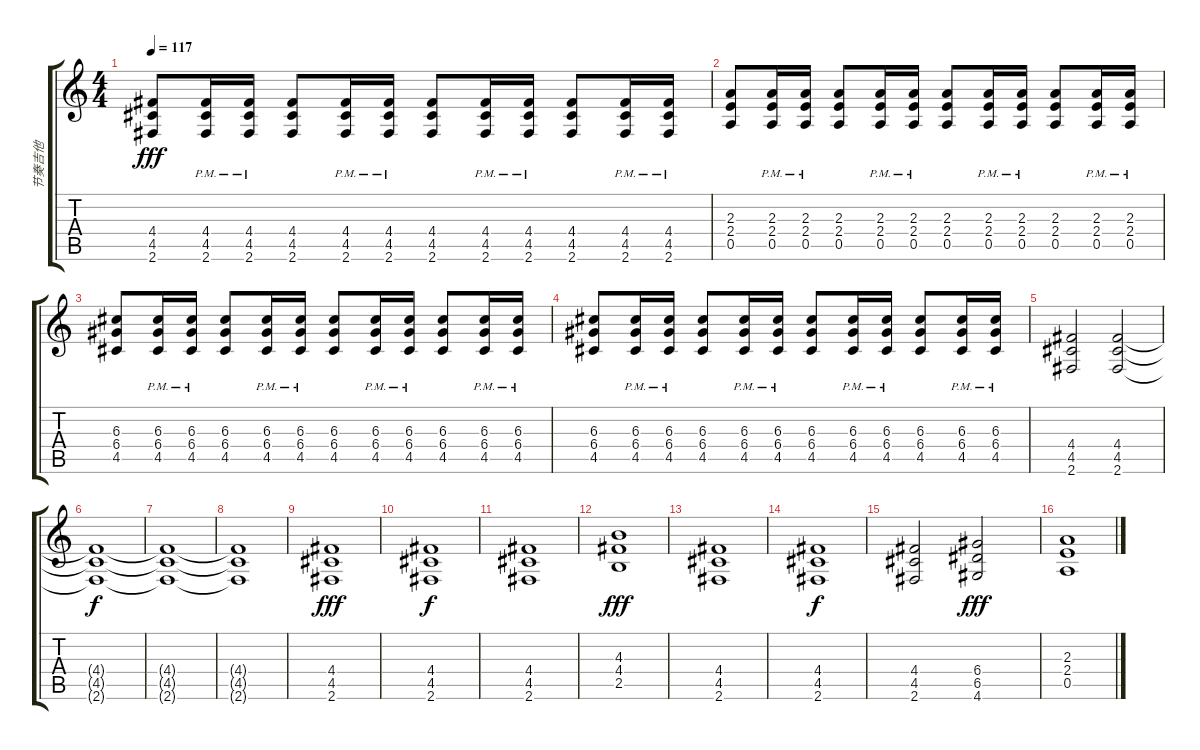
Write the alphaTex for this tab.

\track ("节奏吉他" "节奏吉他") {instrument distortionguitar}
\staff {score tabs}
\tuning (E4 B3 G3 D3 A2 E2) {hide}
\ts (4 4)
\tempo 117
\clef g2
\ks c
(4.4 4.5 2.6).8{dy fff} (4.4{pm} 4.5 2.6).16 (4.4{pm} 4.5 2.6).16 (4.4 4.5 2.6).8 (4.4{pm} 4.5 2.6).16 (4.4{pm} 4.5 2.6).16 (4.4 4.5 2.6).8 (4.4{pm} 4.5 2.6).16 (4.4{pm} 4.5 2.6).16 (4.4 4.5 2.6).8 (4.4{pm} 4.5 2.6).16 (4.4{pm} 4.5 2.6).16 |
(2.3 2.4 0.5).8 (2.3{pm} 2.4{pm} 0.5{pm}).16 (2.3{pm} 2.4{pm} 0.5{pm}).16 (2.3 2.4 0.5).8 (2.3{pm} 2.4{pm} 0.5{pm}).16 (2.3{pm} 2.4{pm} 0.5{pm}).16 (2.3 2.4 0.5).8 (2.3{pm} 2.4{pm} 0.5{pm}).16 (2.3{pm} 2.4{pm} 0.5{pm}).16 (2.3 2.4 0.5).8 (2.3{pm} 2.4{pm} 0.5{pm}).16 (2.3{pm} 2.4{pm} 0.5{pm}).16 |
(6.3 6.4 4.5).8 (6.3{pm} 6.4{pm} 4.5{pm}).16 (6.3{pm} 6.4{pm} 4.5{pm}).16 (6.3 6.4 4.5).8 (6.3{pm} 6.4{pm} 4.5{pm}).16 (6.3{pm} 6.4{pm} 4.5{pm}).16 (6.3 6.4 4.5).8 (6.3{pm} 6.4{pm} 4.5{pm}).16 (6.3{pm} 6.4{pm} 4.5{pm}).16 (6.3 6.4 4.5).8 (6.3{pm} 6.4{pm} 4.5{pm}).16 (6.3{pm} 6.4{pm} 4.5{pm}).16 |
(6.3 6.4 4.5).8 (6.3{pm} 6.4{pm} 4.5{pm}).16 (6.3{pm} 6.4{pm} 4.5{pm}).16 (6.3 6.4 4.5).8 (6.3{pm} 6.4{pm} 4.5{pm}).16 (6.3{pm} 6.4{pm} 4.5{pm}).16 (6.3 6.4 4.5).8 (6.3{pm} 6.4{pm} 4.5{pm}).16 (6.3{pm} 6.4{pm} 4.5{pm}).16 (6.3 6.4 4.5).8 (6.3{pm} 6.4{pm} 4.5{pm}).16 (6.3{pm} 6.4{pm} 4.5{pm}).16 |
(4.4 4.5 2.6).2 (4.4 4.5 2.6).2 |
(4.4{t} 4.5{t} 2.6{t}).1{dy f} |
(4.4{t} 4.5{t} 2.6{t}).1 |
(4.4{t} 4.5{t} 2.6{t}).1 |
(4.4 4.5 2.6).1{dy fff} |
(4.4 4.5 2.6).1{dy f} |
(4.4 4.5 2.6).1 |
(4.3 4.4 2.5).1{dy fff} |
(4.4 4.5 2.6).1 |
(4.4 4.5 2.6).1{dy f} |
(4.4 4.5 2.6).2 (6.4 6.5 4.6).2{dy fff} |
(2.3 2.4 0.5).1
